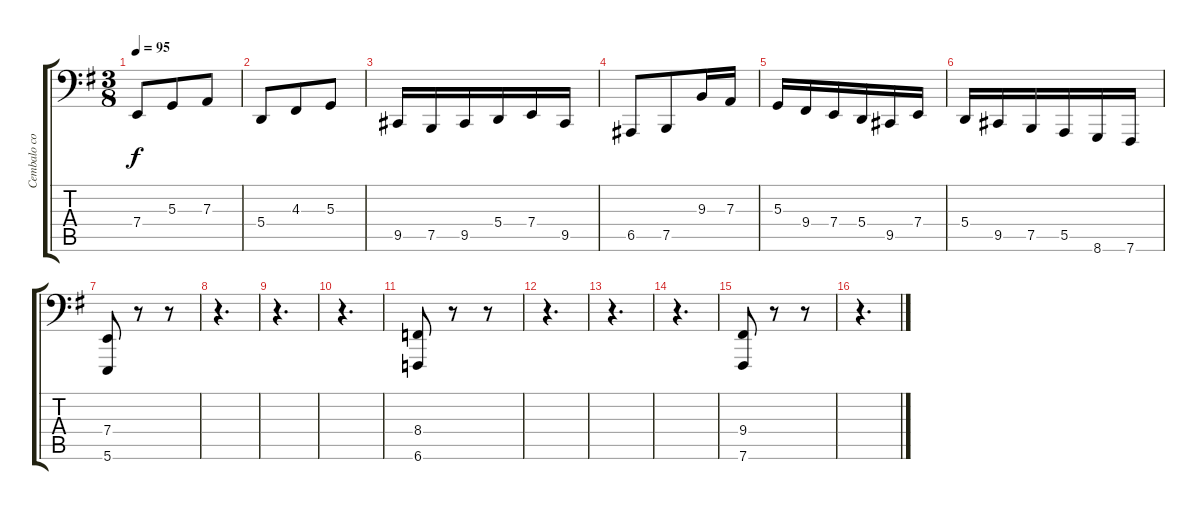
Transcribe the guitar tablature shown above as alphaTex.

\track ("Cembalo concertato." "Cembalo co") {instrument harpsichord}
\staff {score tabs}
\tuning (C3 G2 D2 A1 E1 B0) {hide}
\ts (3 8)
\tempo 95
\clef f4
\ks g
7.4.8{dy f} 5.3.8 7.3.8 |
5.4.8 4.3.8 5.3.8 |
9.5.16{beam Up} 7.5.16{beam Up beam merge} 9.5.16{beam Up} 5.4.16{beam Up beam merge} 7.4.16{beam Up} 9.5.16{beam Up} |
6.5.8{beam merge} 7.5.8{beam merge} 9.3.16 7.3.16 |
5.3.16 9.4.16{beam merge} 7.4.16 5.4.16{beam merge} 9.5.16 7.4.16 |
5.4.16 9.5.16{beam merge} 7.5.16 5.5.16{beam merge} 8.6.16 7.6.16 |
(7.4 5.6).8 r.8 r.8 |
r.4{d} |
r.4{d} |
r.4{d} |
(8.4 6.6).8 r.8 r.8 |
r.4{d} |
r.4{d} |
r.4{d} |
(9.4 7.6).8 r.8 r.8 |
r.4{d}
